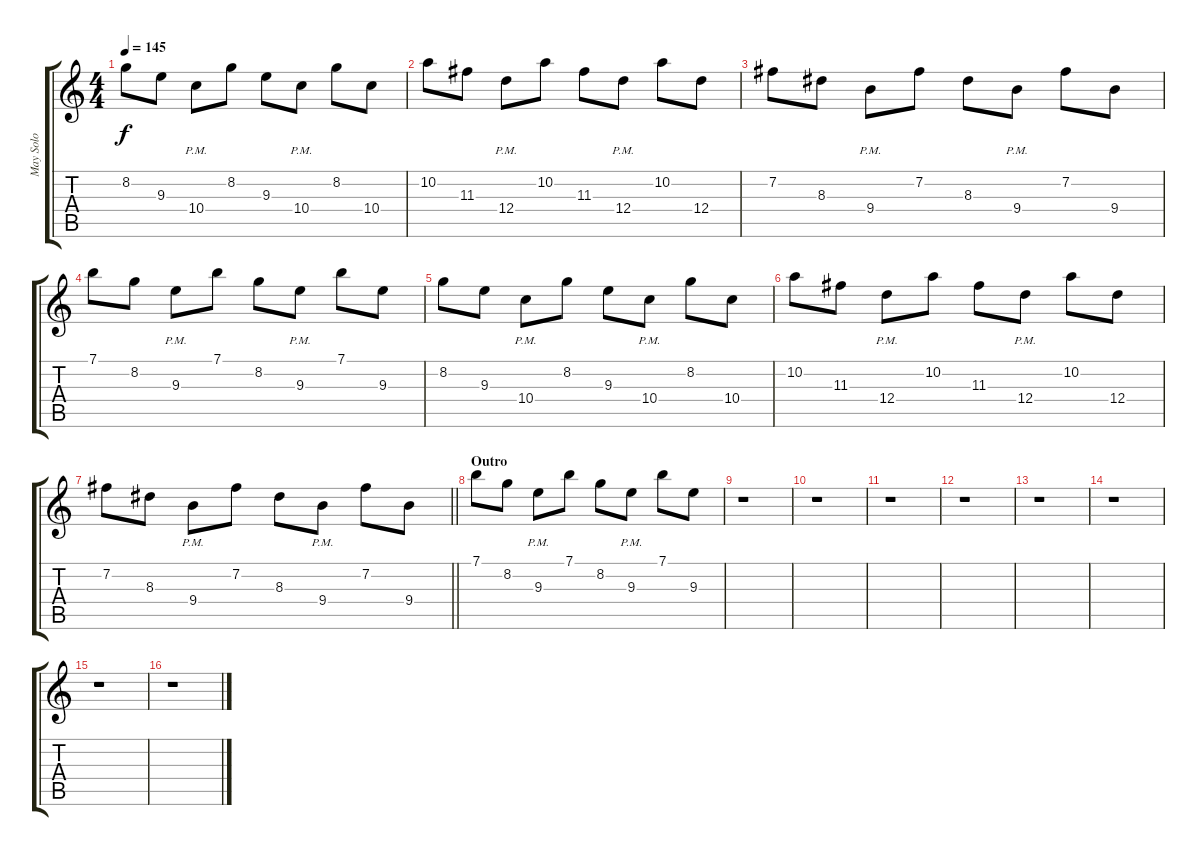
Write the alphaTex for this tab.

\track ("May Solo" "May Solo") {instrument overdrivenguitar}
\staff {score tabs}
\tuning (E4 B3 G3 D3 A2 E2) {hide}
\ts (4 4)
\tempo 145
\clef g2
\ks c
8.2.8{dy f} 9.3.8 10.4{pm}.8 8.2.8 9.3.8 10.4{pm}.8 8.2.8 10.4.8 |
10.2.8 11.3.8 12.4{pm}.8 10.2.8 11.3.8 12.4{pm}.8 10.2.8 12.4.8 |
7.2.8 8.3.8 9.4{pm}.8 7.2.8 8.3.8 9.4{pm}.8 7.2.8 9.4.8 |
7.1.8 8.2.8 9.3{pm}.8 7.1.8 8.2.8 9.3{pm}.8 7.1.8 9.3.8 |
8.2.8 9.3.8 10.4{pm}.8 8.2.8 9.3.8 10.4{pm}.8 8.2.8 10.4.8 |
10.2.8 11.3.8 12.4{pm}.8 10.2.8 11.3.8 12.4{pm}.8 10.2.8 12.4.8 |
\barLineRight lightlight
7.2.8 8.3.8 9.4{pm}.8 7.2.8 8.3.8 9.4{pm}.8 7.2.8 9.4.8 |
\section ("" "Outro")
7.1.8 8.2.8 9.3{pm}.8 7.1.8 8.2.8 9.3{pm}.8 7.1.8 9.3.8 |
r.1 |
r.1 |
r.1 |
r.1 |
r.1 |
r.1 |
r.1 |
r.1
